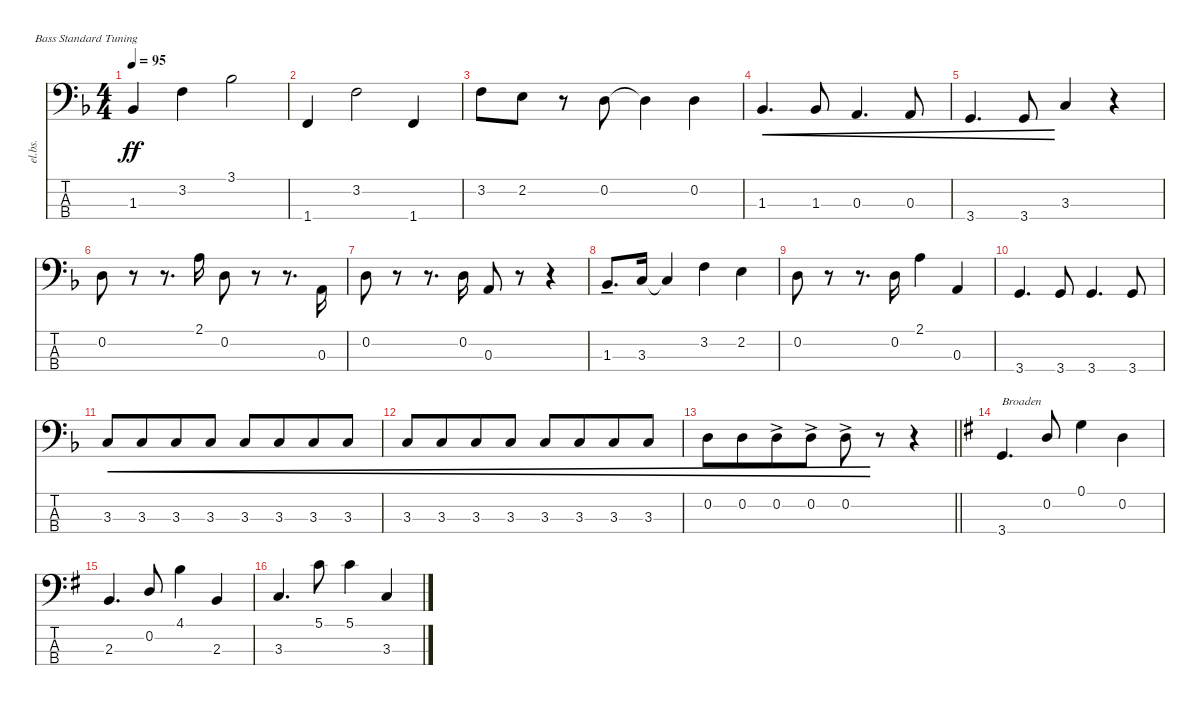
\defaultSystemsLayout 4
\bracketExtendMode nobrackets
\track ("Electric Bass" "el.bs.") {defaultSystemsLayout 6 multiBarRest instrument electricbassfinger}
\staff {score tabs}
\tuning (G2 D2 A1 E1)
\ts (4 4)
\tempo 95
\clef f4
\ks f
1.3{acc b}.4{dy ff beam Up} 3.2{acc forcenatural}.4{beam Down} 3.1{acc b}.2{beam Down} |
1.4{acc forcenatural}.4{beam Up} 3.2{acc forcenatural}.2{beam Down} 1.4{acc forcenatural}.4{beam Up} |
3.2{acc forcenatural}.8{beam Down} 2.2{acc forcenatural}.8{beam Down} r.8{beam Down} 0.2{acc forcenatural}.8{beam Down} 0.2{t acc forcenatural}.4{beam Down} 0.2{acc forcenatural}.4{beam Down} |
1.3{acc b}.4{d cre beam Up} 1.3{acc b}.8{cre beam Up} 0.3{acc forcenatural}.4{d cre beam Up} 0.3{acc forcenatural}.8{cre beam Up} |
3.4{acc forcenatural}.4{d cre beam Up} 3.4{acc forcenatural}.8{cre beam Up} 3.3{acc forcenatural}.4{beam Up} r.4{beam Down} |
0.2{acc forcenatural}.8{beam Down} r.8{beam Down} r.8{d beam Down} 2.1{acc forcenatural}.16{beam Down} 0.2{acc forcenatural}.8{beam Down} r.8{beam Down} r.8{d beam Down} 0.3{acc forcenatural}.16{beam Up} |
0.2{acc forcenatural}.8{beam Down} r.8{beam Down} r.8{d beam Down} 0.2{acc forcenatural}.16{beam Down} 0.3{acc forcenatural}.8{beam Up} r.8{beam Down} r.4{beam Down} |
1.3{ten acc b}.8{d beam Up} 3.3{acc forcenatural}.16{beam Up} 3.3{t acc forcenatural}.4{beam Up} 3.2{acc forcenatural}.4{beam Down} 2.2{acc forcenatural}.4{beam Down} |
0.2{acc forcenatural}.8{beam Down} r.8{beam Down} r.8{d beam Down} 0.2{acc forcenatural}.16{beam Down} 2.1{acc forcenatural}.4{beam Down} 0.3{acc forcenatural}.4{beam Up} |
3.4{acc forcenatural}.4{d beam Up} 3.4{acc forcenatural}.8{beam Up} 3.4{acc forcenatural}.4{d beam Up} 3.4{acc forcenatural}.8{beam Up} |
3.3{acc forcenatural}.8{cre beam Up beam merge} 3.3{acc forcenatural}.8{cre beam Up beam merge} 3.3{acc forcenatural}.8{cre beam Up beam merge} 3.3{acc forcenatural}.8{cre beam Up} 3.3{acc forcenatural}.8{cre beam Up beam merge} 3.3{acc forcenatural}.8{cre beam Up beam merge} 3.3{acc forcenatural}.8{cre beam Up beam merge} 3.3{acc forcenatural}.8{cre beam Up} |
3.3{acc forcenatural}.8{cre beam Up beam merge} 3.3{acc forcenatural}.8{cre beam Up beam merge} 3.3{acc forcenatural}.8{cre beam Up beam merge} 3.3{acc forcenatural}.8{cre beam Up} 3.3{acc forcenatural}.8{cre beam Up beam merge} 3.3{acc forcenatural}.8{cre beam Up beam merge} 3.3{acc forcenatural}.8{cre beam Up beam merge} 3.3{acc forcenatural}.8{cre beam Up} |
\barLineRight lightlight
0.2{acc forcenatural}.8{cre beam Down beam merge} 0.2{acc forcenatural}.8{cre beam Down beam merge} 0.2{ac acc forcenatural}.8{cre beam Down beam merge} 0.2{ac acc forcenatural}.8{cre beam Down} 0.2{ac acc forcenatural}.8{cre beam Down} r.8{beam Down} r.4{beam Down} |
\ks g
3.4{acc forcenatural}.4{d txt "Broaden" beam Up} 0.2{acc forcenatural}.8{beam Up} 0.1{acc forcenatural}.4{beam Down} 0.2{acc forcenatural}.4{beam Down} |
2.3{acc forcenatural}.4{d beam Up} 0.2{acc forcenatural}.8{beam Up} 4.1{acc forcenatural}.4{beam Down} 2.3{acc forcenatural}.4{beam Up} |
3.3{acc forcenatural}.4{d beam Up} 5.1{acc forcenatural}.8{beam Down} 5.1{acc forcenatural}.4{beam Down} 3.3{acc forcenatural}.4{beam Up}
